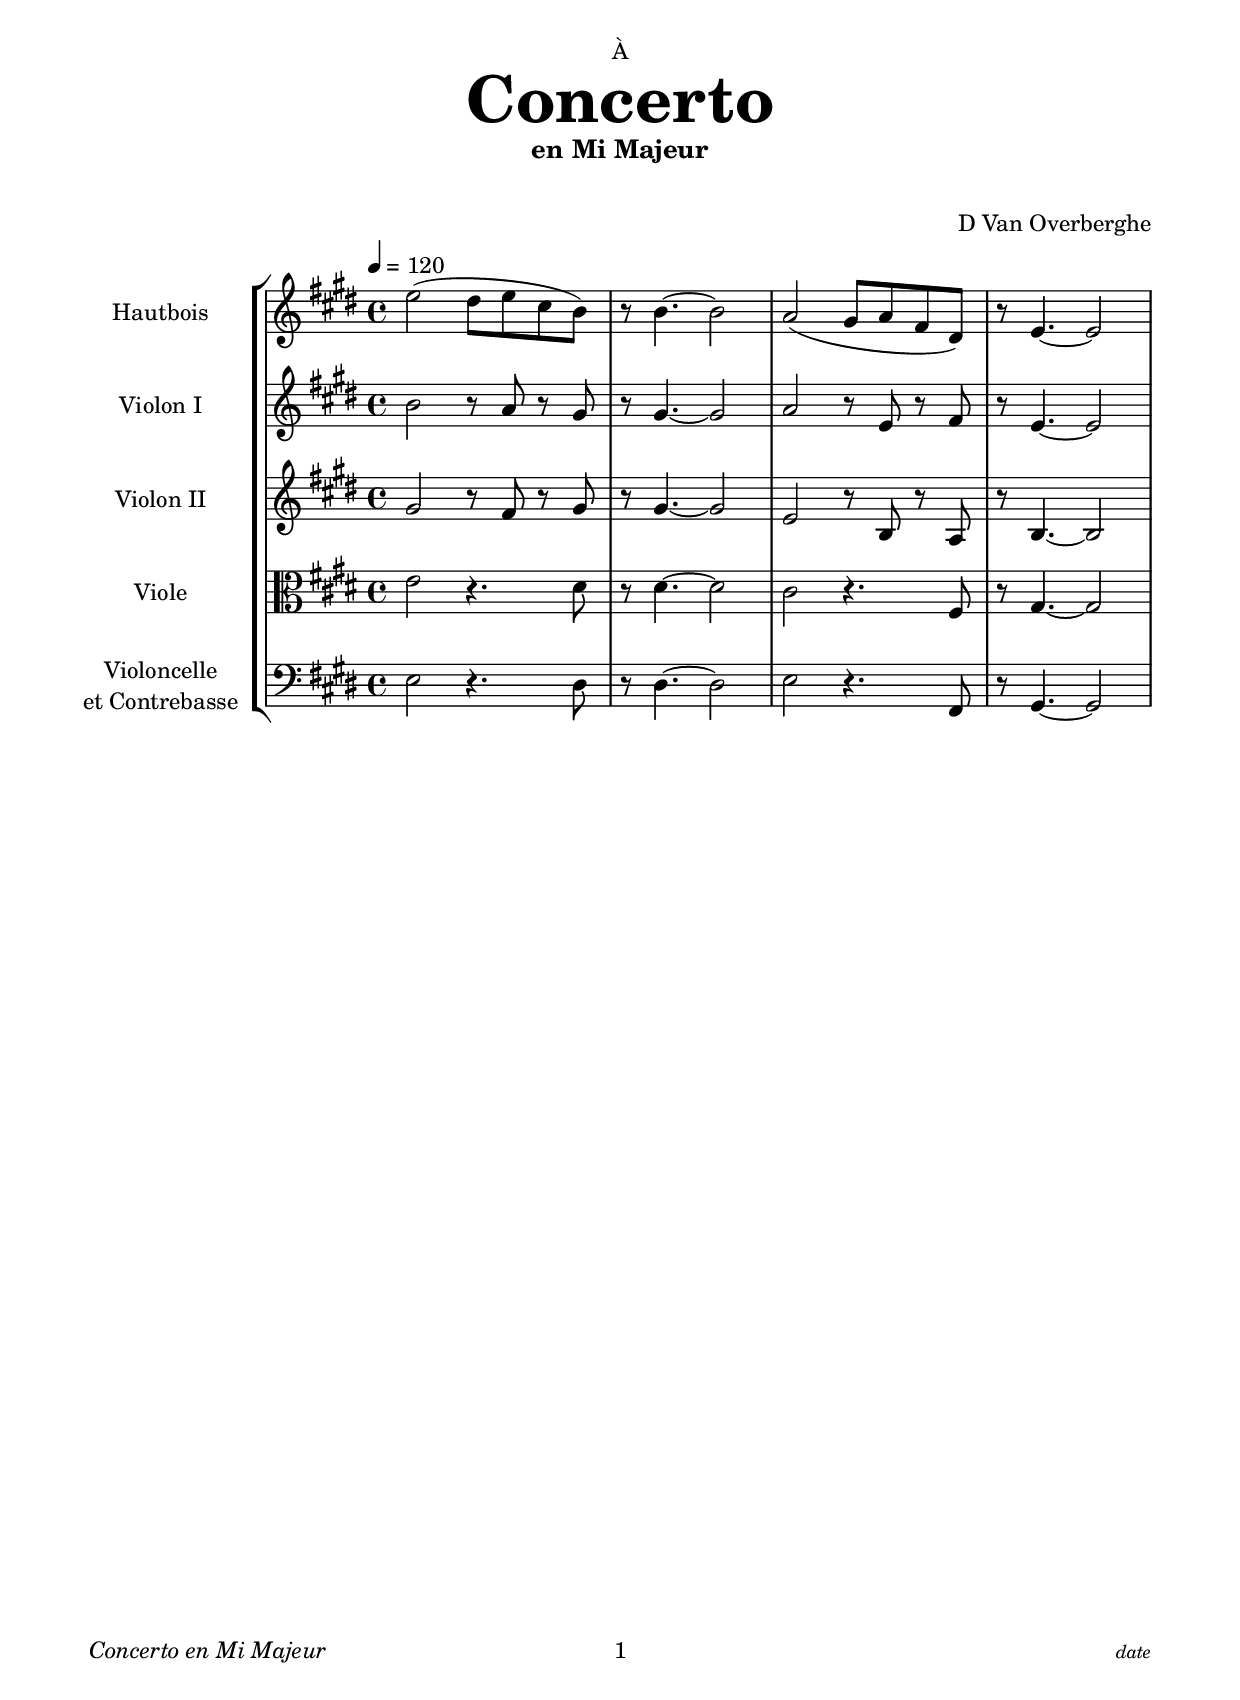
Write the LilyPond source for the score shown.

\version "2.18.2"
\include "articulate.ly"

\header {
	dedication = \markup { \char ##x00C0 "" }
	title = \markup { \vspace #2 \fontsize #5 \bold "Concerto" }
	subtitle = "en Mi Majeur"
	subsubtitle = \markup { \vspace #1 "" }
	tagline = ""
	composer = "D Van Overberghe"
}

\paper {
	top-margin = 20
	bottom-margin = 10
	left-margin = 15
	right-margin = 15
	
	system-system-spacing.basic-distance = #20
	
	print-page-number = ##t
	print-first-page-number = ##t
	oddHeaderMarkup = \markup \null
	evenHeaderMarkup = \markup \null
	oddFooterMarkup = \markup {
		\fill-line {
			\line { \italic { Concerto en Mi Majeur } }
			\center-column {
				\on-the-fly \print-page-number-check-first
				\fromproperty #'page:page-number-string
			}
			\line { \italic \tiny { date } }
		}
		\vspace #1.5
	}
	evenFooterMarkup = \oddFooterMarkup
}

oboe = \relative c''
{
	%\set Score.proportionalNotationDuration = #(ly:make-moment 1/8)
	%\override Score.SpacingSpanner.strict-note-spacing = ##t
	\clef treble
	\key e \major
	\time 4/4
	\tempo 4 = 120
	e2( dis8 e cis b) | r b4.~ b2 | a( gis8 a fis dis) | r e4.~ e2 | 
}

fviolin = \relative c''
{
	\clef treble
	\key e \major
	\time 4/4
	b2 r8 a r gis | r gis4.~ gis2 | a2 r8 e r fis | r e4.~ e2 | 
}

sviolin = \relative c''
{
	\clef treble
	\key e \major
	\time 4/4
	gis2 r8 fis r gis | r gis4.~ gis2 | e2 r8 b r a | r b4.~ b2 | 
}

viola = \relative c'
{
	\clef alto
	\key e \major
	\time 4/4
	e2 r4. dis8 | r dis4.~ dis2 | cis2 r4. fis,8 | r gis4.~ gis2 | 
}

cello = \relative c
{
	\clef bass
	\key e \major
	\time 4/4
	e2 r4. dis8 | r dis4.~ dis2 | e2 r4. fis,8 | r gis4.~ gis2 | 
}

\score
{
	\new StaffGroup
	<<
		\new Staff = "oboe" \with {
			instrumentName = #"Hautbois"
		}
		\oboe
		
		\new Staff = "fviolin" \with {
			instrumentName = #"Violon I"
		}
		\fviolin
		
		\new Staff = "sviolin" \with {
			instrumentName = #"Violon II"
		}
		\sviolin
		
		\new Staff = "viola" \with {
			instrumentName = #"Viole"
		}
		\viola
		
		\new Staff = "cello" \with {
			instrumentName = \markup {
			\center-column {
				"Violoncelle"
				\line { "et Contrebasse" }
				}
			}
		}
		\cello
		
	>>
	\layout {
		\context {
		\Score
		\override SpacingSpanner.base-shortest-duration = #(ly:make-moment 1/16)
		}
	}
}

\score
{
	\unfoldRepeats \articulate
	\new StaffGroup
	<<
		\new Staff = "oboe" \with {
			instrumentName = #"Hautbois"
			midiInstrument = "oboe"
		}
		\oboe
		
		\new Staff = "fviolin" \with {
			instrumentName = #"Violon I"
			midiInstrument = "violin"
		}
		\fviolin
		
		\new Staff = "sviolin" \with {
			instrumentName = #"Violon II"
			midiInstrument = "violin"
		}
		\sviolin
		
		\new Staff = "viola" \with {
			instrumentName = #"Viole"
			midiInstrument = "viola"
		}
		\viola
		
		\new Staff = "cello" \with {
			instrumentName = #"Violoncelle"
			midiInstrument = "cello"
		}
		\cello
		
		\new Staff = "doublebass" \with
		{
			instrumentName = #"Contrebasse"
			midiInstrument = "Contrabass"
			\transposition c
		}
		\cello %becuase cello and db parts are the same (8vb)
	>>
	\midi { }
}


\paper
{
	top-margin = 10
	indent = 3\cm
}